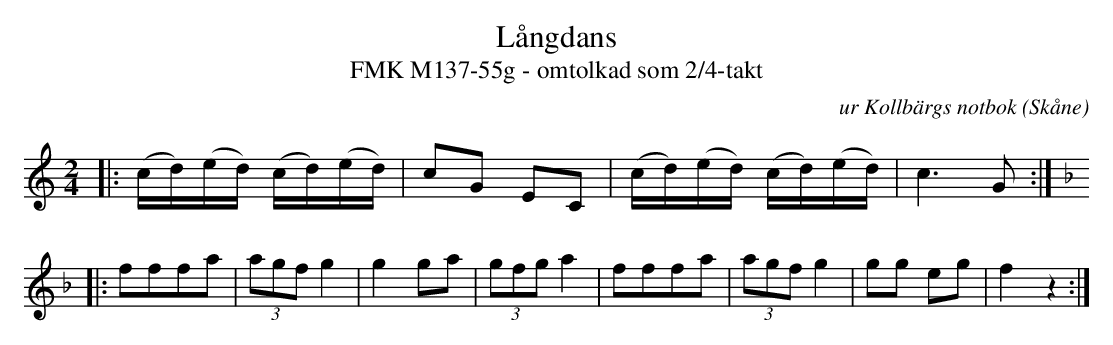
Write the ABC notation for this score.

X:1
T:Långdans
T:FMK M137-55g - omtolkad som 2/4-takt
C:ur Kollbärgs notbok
O:Skåne
M:2/4
L:1/16
K:C
|: (cd)(ed) (cd)(ed) | c2G2 E2C2| (cd)(ed) (cd)(ed) | c4>G4 :|
|:[K:F] f2f2f2a2 |(3a2g2f2 g4 | g4 g2a2 | (3g2f2g2 a4 | f2f2f2a2 |(3a2g2f2 g4 | g2g2 e2g2 | f4 z4 :|
